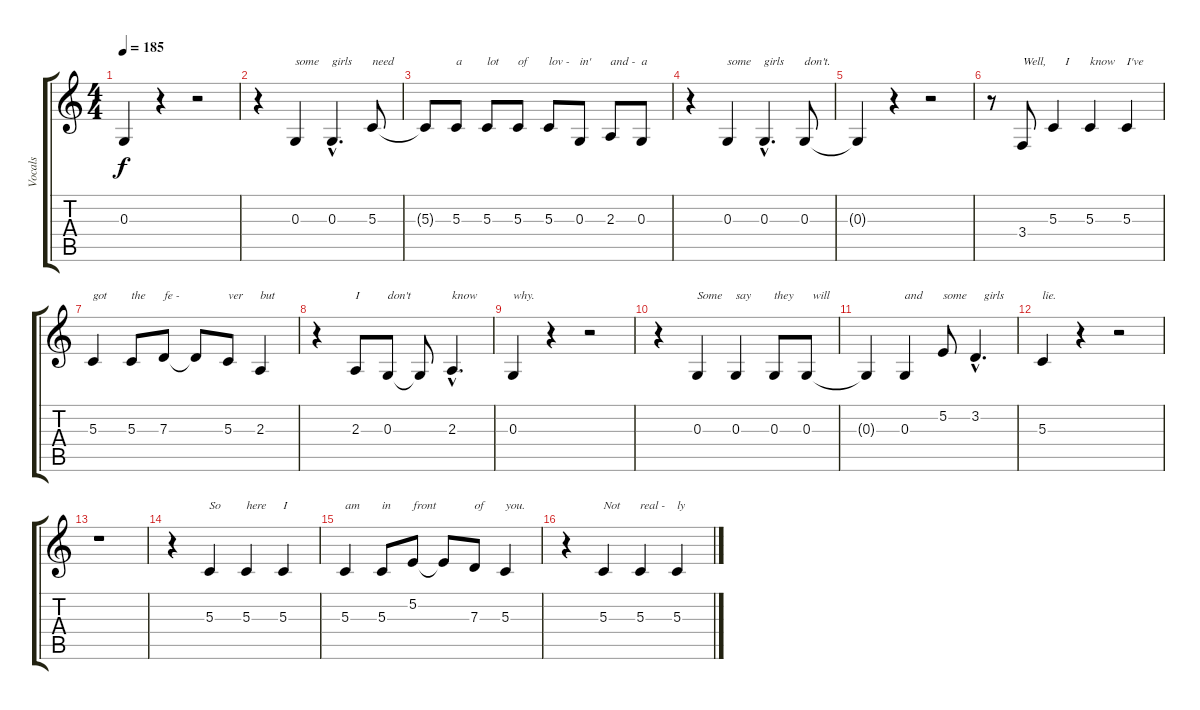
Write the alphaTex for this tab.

\track ("Vocals" "Vocals") {instrument englishhorn}
\staff {score tabs}
\tuning (E4 B3 G3 D3 A2 E2) {hide}
\ts (4 4)
\tempo 185
\clef g2
\ks c
0.3{t}.4{dy f} r.4 r.2 |
r.4 0.3.4{txt "some"} 0.3{hac}.4{d txt "girls"} 5.3.8{txt "need"} |
5.3{t}.8 5.3.8{txt "a"} 5.3.8{txt "lot"} 5.3.8{txt "of"} 5.3.8{txt "lov -"} 0.3.8{txt "in'"} 2.3.8{txt "and -"} 0.3.8{txt "a"} |
r.4 0.3.4{txt "some"} 0.3{hac}.4{d txt "girls"} 0.3.8{txt "don't."} |
0.3{t}.4 r.4 r.2 |
r.8 3.4.8{txt "Well,"} 5.3.4{txt "    I"} 5.3.4{txt "know"} 5.3.4{txt "I've"} |
5.3.4{txt "got"} 5.3.8{txt "the"} 7.3.8{txt "fe -"} 7.3{t}.8 5.3.8{txt "ver"} 2.3.4{txt "but"} |
r.4 2.3.8{txt "I"} 0.3.8{txt "don't"} 0.3{t}.8 2.3{hac}.4{d txt "know"} |
0.3.4{txt "why."} r.4 r.2 |
r.4 0.3.4{txt "Some"} 0.3.4{txt "say"} 0.3.8{txt "they"} 0.3.8{txt "  will"} |
0.3{t}.4 0.3.4{txt "and"} 5.2.8{txt "some"} 3.2{hac}.4{d txt "   girls"} |
5.3.4{txt "lie."} r.4 r.2 |
r.1 |
r.4 5.3.4{txt "So"} 5.3.4{txt "here"} 5.3.4{txt "I"} |
5.3.4{txt "am"} 5.3.8{txt "in"} 5.2.8{txt "front"} 5.2{t}.8 7.3.8{txt "of"} 5.3.4{txt "you."} |
r.4 5.3.4{txt "Not"} 5.3.4{txt "real -"} 5.3.4{txt "ly"}
